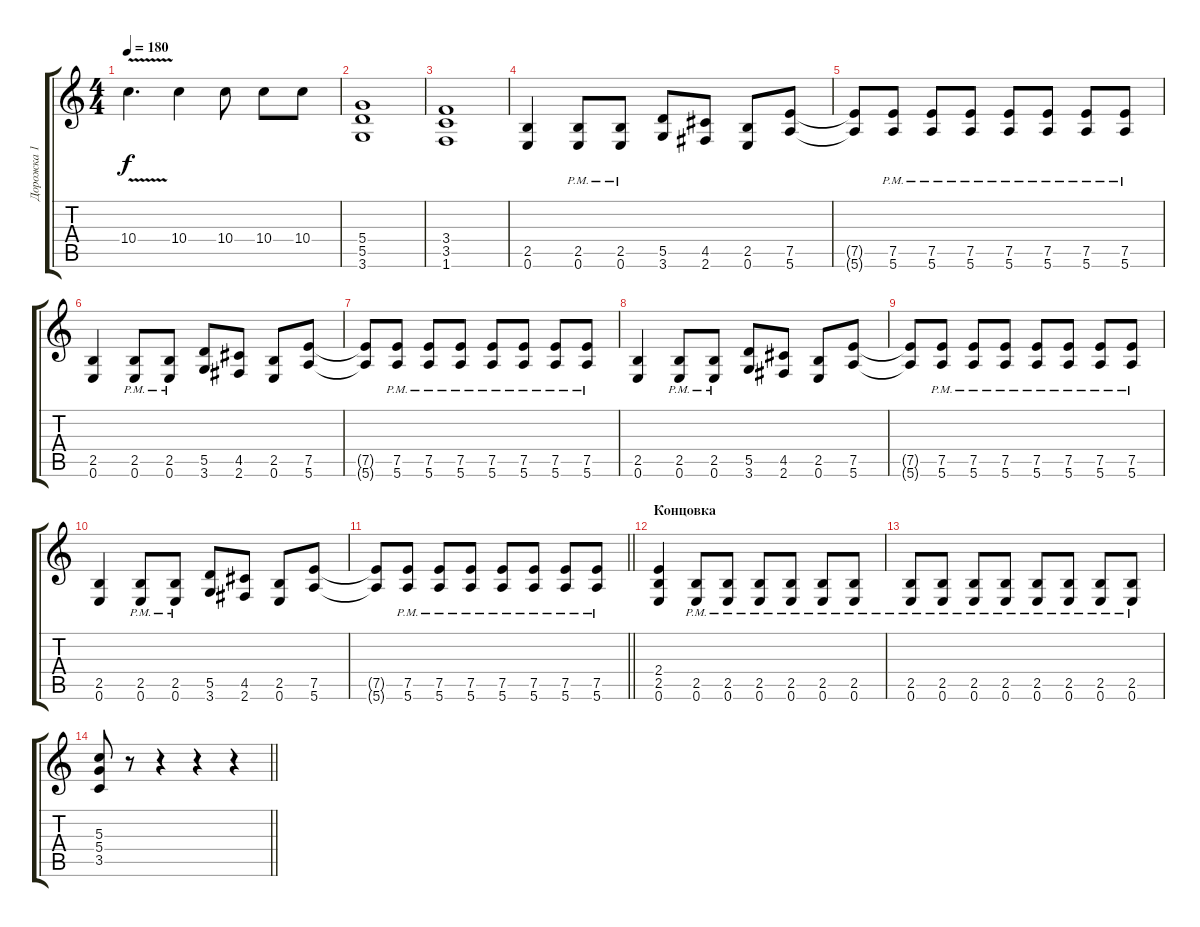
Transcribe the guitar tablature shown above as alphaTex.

\track ("Дорожка 1" "Дорожка 1") {instrument distortionguitar}
\staff {score tabs}
\tuning (E4 B3 G3 D3 A2 E2) {hide}
\ts (4 4)
\tempo 180
\clef g2
\ks c
10.4{v}.4{d dy f} 10.4.4 10.4.8 10.4.8 10.4.8 |
(5.4 5.5 3.6).1 |
(3.4 3.5 1.6).1 |
(2.5 0.6).4 (2.5{pm} 0.6{pm}).8 (2.5{pm} 0.6{pm}).8 (5.5 3.6).8 (4.5 2.6).8 (2.5 0.6).8 (7.5 5.6).8 |
(7.5{t} 5.6{t}).8 (7.5{pm} 5.6{pm}).8 (7.5{pm} 5.6{pm}).8 (7.5{pm} 5.6{pm}).8 (7.5{pm} 5.6{pm}).8 (7.5{pm} 5.6{pm}).8 (7.5{pm} 5.6{pm}).8 (7.5{pm} 5.6{pm}).8 |
(2.5 0.6).4 (2.5{pm} 0.6{pm}).8 (2.5{pm} 0.6{pm}).8 (5.5 3.6).8 (4.5 2.6).8 (2.5 0.6).8 (7.5 5.6).8 |
(7.5{t} 5.6{t}).8 (7.5{pm} 5.6{pm}).8 (7.5{pm} 5.6{pm}).8 (7.5{pm} 5.6{pm}).8 (7.5{pm} 5.6{pm}).8 (7.5{pm} 5.6{pm}).8 (7.5{pm} 5.6{pm}).8 (7.5{pm} 5.6{pm}).8 |
(2.5 0.6).4 (2.5{pm} 0.6{pm}).8 (2.5{pm} 0.6{pm}).8 (5.5 3.6).8 (4.5 2.6).8 (2.5 0.6).8 (7.5 5.6).8 |
(7.5{t} 5.6{t}).8 (7.5{pm} 5.6{pm}).8 (7.5{pm} 5.6{pm}).8 (7.5{pm} 5.6{pm}).8 (7.5{pm} 5.6{pm}).8 (7.5{pm} 5.6{pm}).8 (7.5{pm} 5.6{pm}).8 (7.5{pm} 5.6{pm}).8 |
(2.5 0.6).4 (2.5{pm} 0.6{pm}).8 (2.5{pm} 0.6{pm}).8 (5.5 3.6).8 (4.5 2.6).8 (2.5 0.6).8 (7.5 5.6).8 |
\barLineRight lightlight
(7.5{t} 5.6{t}).8 (7.5{pm} 5.6{pm}).8 (7.5{pm} 5.6{pm}).8 (7.5{pm} 5.6{pm}).8 (7.5{pm} 5.6{pm}).8 (7.5{pm} 5.6{pm}).8 (7.5{pm} 5.6{pm}).8 (7.5{pm} 5.6{pm}).8 |
\section ("" "Концовка")
(2.4 2.5 0.6).4 (2.5{pm} 0.6{pm}).8 (2.5{pm} 0.6{pm}).8 (2.5{pm} 0.6{pm}).8 (2.5{pm} 0.6{pm}).8 (2.5{pm} 0.6{pm}).8 (2.5{pm} 0.6{pm}).8 |
(2.5{pm} 0.6{pm}).8 (2.5{pm} 0.6{pm}).8 (2.5{pm} 0.6{pm}).8 (2.5{pm} 0.6{pm}).8 (2.5{pm} 0.6{pm}).8 (2.5{pm} 0.6{pm}).8 (2.5{pm} 0.6{pm}).8 (2.5{pm} 0.6{pm}).8 |
\barLineRight lightlight
(5.3 5.4 3.5).8 r.8 r.4 r.4 r.4
